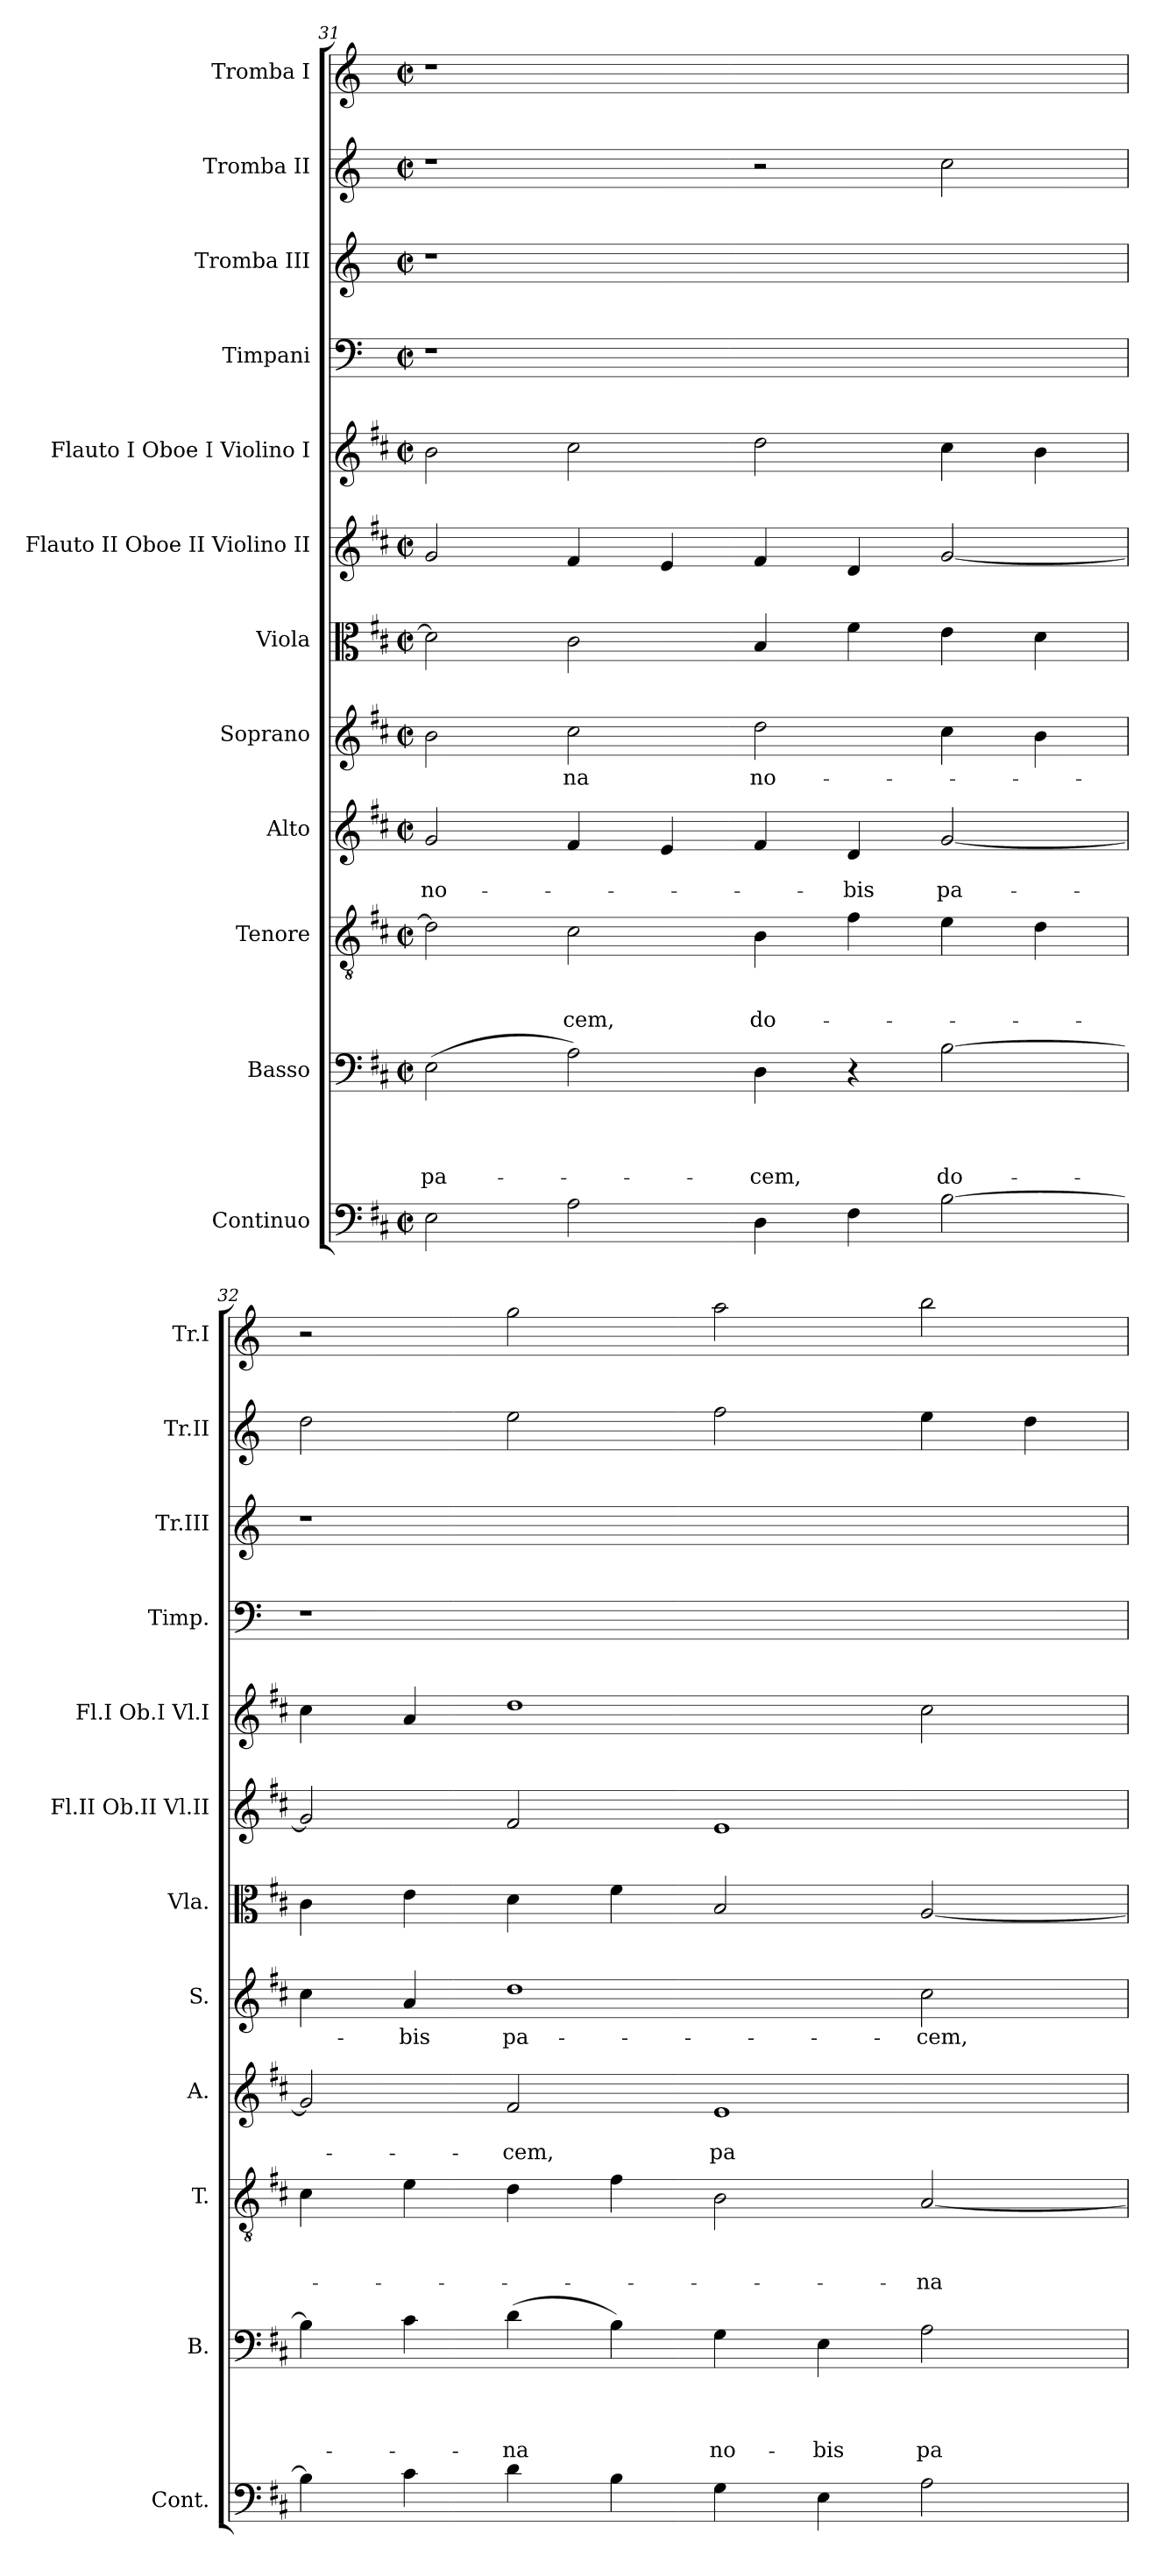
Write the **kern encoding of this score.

**kern	**kern	**text	**text	**text	**text	**kern	**text	**text	**text	**kern	**text	**text	**kern	**text	**kern	**kern	**kern	**kern	**kern	**kern	**kern
*part12	*part11	*part11	*part11	*part11	*part11	*part10	*part10	*part10	*part10	*part9	*part9	*part9	*part8	*part8	*part7	*part6	*part5	*part4	*part3	*part2	*part1
*staff12	*staff11	*staff11	*staff11	*staff11	*staff11	*staff10	*staff10	*staff10	*staff10	*staff9	*staff9	*staff9	*staff8	*staff8	*staff7	*staff6	*staff5	*staff4	*staff3	*staff2	*staff1
*I"Continuo	*I"Basso	*	*	*	*	*I"Tenore	*	*	*	*I"Alto	*	*	*I"Soprano	*	*I"Viola	*I"Flauto II Oboe II Violino II	*I"Flauto I Oboe I Violino I	*I"Timpani	*I"Tromba III	*I"Tromba II	*I"Tromba I
*I'Cont.	*I'B.	*	*	*	*	*I'T.	*	*	*	*I'A.	*	*	*I'S.	*	*I'Vla.	*I'Fl.II Ob.II Vl.II	*I'Fl.I Ob.I Vl.I	*I'Timp.	*I'Tr.III	*I'Tr.II	*I'Tr.I
!!LO:PB:g=z
*clefF4	*clefF4	*	*	*	*	*clefGv2	*	*	*	*clefG2	*	*	*clefG2	*	*clefC3	*clefG2	*clefG2	*clefF4	*clefG2	*clefG2	*clefG2
*	*	*	*	*	*	*	*	*	*	*	*	*	*	*	*	*	*	*ITrd-1c-2	*ITrd-1c-2	*ITrd-1c-2	*ITrd-1c-2
*k[f#c#]	*k[f#c#]	*	*	*	*	*k[f#c#]	*	*	*	*k[f#c#]	*	*	*k[f#c#]	*	*k[f#c#]	*k[f#c#]	*k[f#c#]	*k[f#c#]	*k[f#c#]	*k[f#c#]	*k[f#c#]
*D:	*D:	*	*	*	*	*D:	*	*	*	*D:	*	*	*D:	*	*D:	*D:	*D:	*D:	*D:	*D:	*D:
*M2/2	*M2/2	*	*	*	*	*M2/2	*	*	*	*M2/2	*	*	*M2/2	*	*M2/2	*M2/2	*M2/2	*M2/2	*M2/2	*M2/2	*M2/2
*met(c|)	*met(c|)	*	*	*	*	*met(c|)	*	*	*	*met(c|)	*	*	*met(c|)	*	*met(c|)	*met(c|)	*met(c|)	*met(c|)	*met(c|)	*met(c|)	*met(c|)
=31	=31	=31	=31	=31	=31	=31	=31	=31	=31	=31	=31	=31	=31	=31	=31	=31	=31	=31	=31	=31	=31
!	!	!	!	!	!LO:LY:b	!	!	!	!	!	!	!LO:LY:b	!	!	!	!	!	!	!	!	!
2E\	(>2E\	.	.	.	pa-	2d\]	.	.	.	2g/	.	no-	2b\	.	2d\]	2g/	2b\	1r	1r	1r	1r
!	!	!	!	!	!	!	!	!	!LO:LY:b	!	!	!	!	!LO:LY:b	!	!	!	!	!	!	!
2A\	2A\)	.	.	.	.	2c#\	.	.	-cem,	4f#/	.	.	2cc#\	-na	2c#\	4f#/	2cc#\	.	.	.	.
.	.	.	.	.	.	.	.	.	.	4e/	.	.	.	.	.	4e/	.	.	.	.	.
!	!	!	!	!	!LO:LY:b	!	!	!	!LO:LY:b	!	!	!	!	!LO:LY:b	!	!	!	!	!	!	!
4D\	4D\	.	.	.	-cem,	4B\	.	.	do-	4f#/	.	.	2dd\	no-	4B/	4f#/	2dd\	1ryy	1ryy	2r	1ryy
!	!	!	!	!	!	!	!	!	!	!	!	!LO:LY:b	!	!	!	!	!	!	!	!	!
4F#\	4r	.	.	.	.	4f#\	.	.	.	4d/	.	-bis	.	.	4f#\	4d/	.	.	.	.	.
!	!	!	!	!	!LO:LY:b	!	!	!	!	!	!	!LO:LY:b	!	!	!	!	!	!	!	!	!
[2B\	[2B\	.	.	.	do-	4e\	.	.	.	[2g/	.	pa-	4cc#\	.	4e\	[2g/	4cc#\	.	.	2dd\	.
.	.	.	.	.	.	4d\	.	.	.	.	.	.	4b\	.	4d\	.	4b\	.	.	.	.
=32	=32	=32	=32	=32	=32	=32	=32	=32	=32	=32	=32	=32	=32	=32	=32	=32	=32	=32	=32	=32	=32
4B\]	4B\]	.	.	.	.	4c#\	.	.	.	2g/]	.	.	4cc#\	.	4c#\	2g/]	4cc#\	1r	1r	2ee\	2r
!	!	!	!	!	!	!	!	!	!	!	!	!	!	!LO:LY:b	!	!	!	!	!	!	!
4c#\	4c#\	.	.	.	.	4e\	.	.	.	.	.	.	4a/	-bis	4e\	.	4a/	.	.	.	.
!	!	!	!	!	!LO:LY:b	!	!	!	!	!	!	!LO:LY:b	!	!LO:LY:b	!	!	!	!	!	!	!
4d\	(>4d\	.	.	.	-na	4d\	.	.	.	2f#/	.	-cem,	1dd	pa-	4d\	2f#/	1dd	.	.	2ff#\	2aa\
4B\	4B\)	.	.	.	.	4f#\	.	.	.	.	.	.	.	.	4f#\	.	.	.	.	.	.
!	!	!	!	!	!LO:LY:b	!	!	!	!	!	!	!LO:LY:b	!	!	!	!	!	!	!	!	!
4G\	4G\	.	.	.	no-	2B\	.	.	.	1e	.	pa-	.	.	2B/	1e	.	1ryy	1ryy	2gg\	2bb\
!	!	!	!	!	!LO:LY:b	!	!	!	!	!	!	!	!	!	!	!	!	!	!	!	!
4E\	4E\	.	.	.	-bis	.	.	.	.	.	.	.	.	.	.	.	.	.	.	.	.
!	!	!	!	!	!LO:LY:b	!	!	!	!LO:LY:b	!	!	!	!	!LO:LY:b	!	!	!	!	!	!	!
2A\	2A\	.	.	.	pa-	[2A/	.	.	-na	.	.	.	2cc#\	-cem,	[2A/	.	2cc#\	.	.	4ff#\	2ccc#\
.	.	.	.	.	.	.	.	.	.	.	.	.	.	.	.	.	.	.	.	4ee\	.
=	=	=	=	=	=	=	=	=	=	=	=	=	=	=	=	=	=	=	=	=	=
*-	*-	*-	*-	*-	*-	*-	*-	*-	*-	*-	*-	*-	*-	*-	*-	*-	*-	*-	*-	*-	*-
